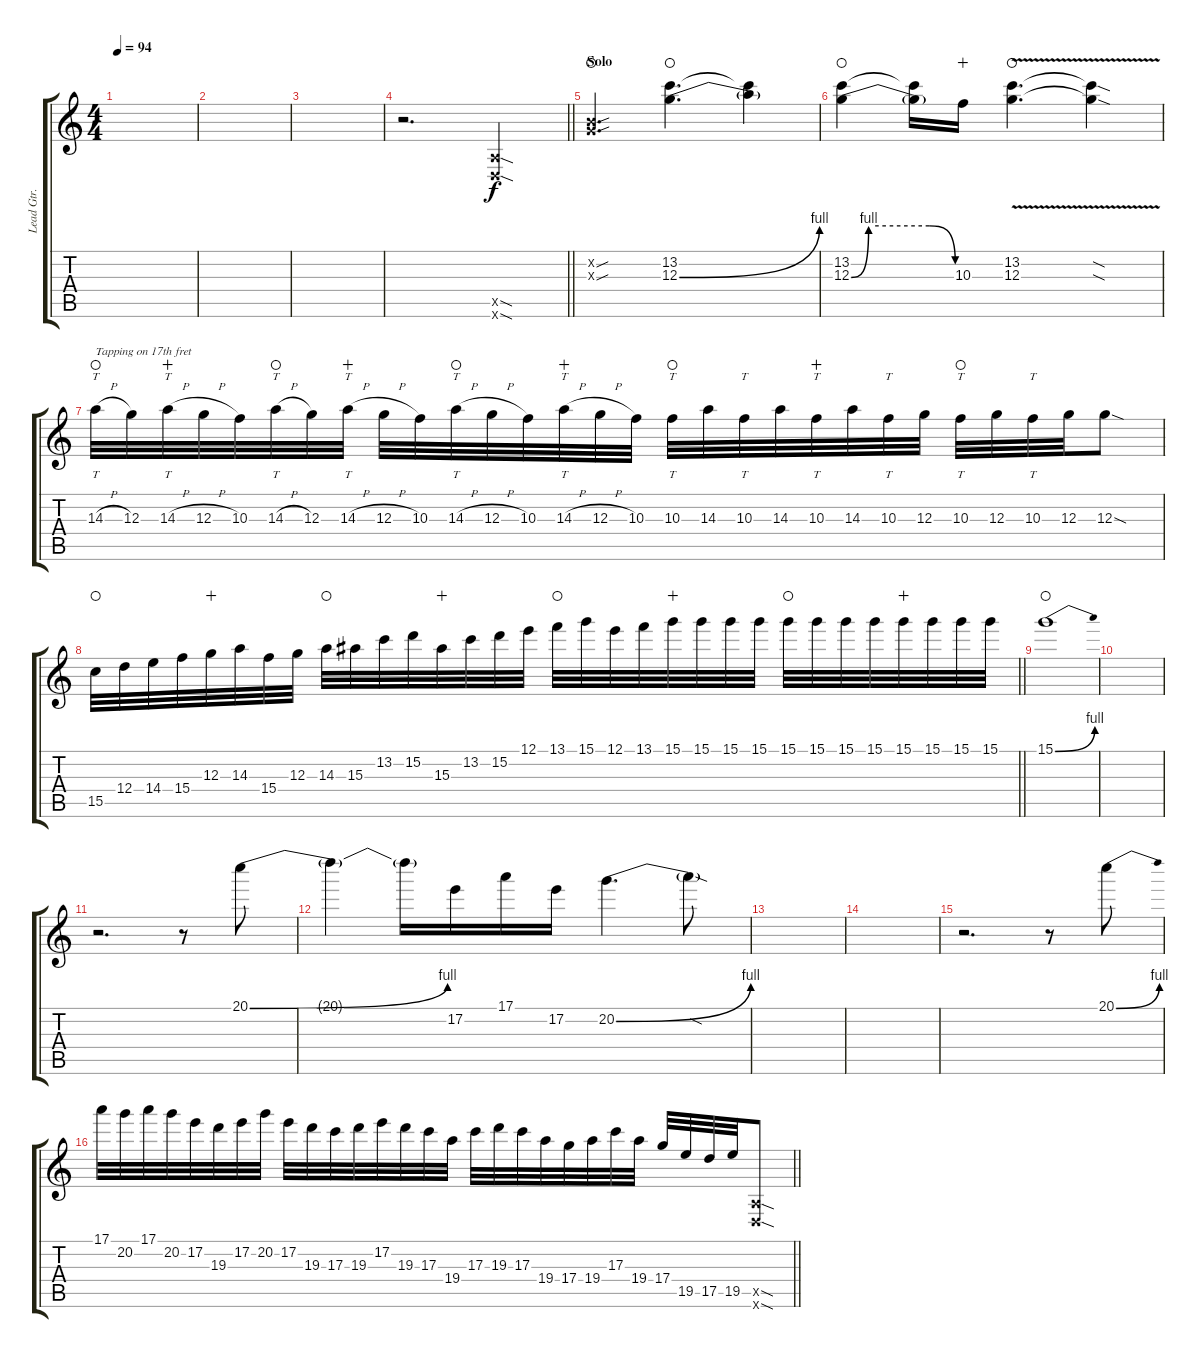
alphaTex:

\track ("Lead Gtr." "Lead Gtr.") {instrument distortionguitar}
\staff {score tabs}
\tuning (E4 B3 G3 D3 A2 D2) {hide}
\ts (4 4)
\tempo 94
\clef g2
\ks c
|
|
|
\barLineRight lightlight
r.2{d} (0.5{sod x} 0.6{sod x}).4 |
\section ("" "Solo")
(0.2{sou x} 0.3{sou x}).4{d waho} (13.2 12.3{be (bend 0 0 60 4)}).4{d waho} (13.2{t} 12.3{t}).4 |
(13.2 12.3{be (custom 0 0 10 4 20 4 45 4 60 0)}).4{waho} (13.2{t} 12.3{t}).16 10.3.16{wahc} (13.2 12.3{v}).4{d waho} (13.2{sod t} 12.3{sod t}).4 |
14.3{h}.32{tt txt "Tapping on 17th fret" waho} 12.3.32 14.3{h}.32{tt wahc} 12.3{h}.32 10.3.32 14.3{h}.32{tt waho} 12.3.32 14.3{h}.32{tt wahc} 12.3{h}.32 10.3.32 14.3{h}.32{tt waho} 12.3{h}.32 10.3.32 14.3{h}.32{tt wahc} 12.3{h}.32 10.3.32 10.3.32{tt waho} 14.3.32 10.3.32{tt} 14.3.32 10.3.32{tt wahc} 14.3.32 10.3.32{tt} 12.3.32 10.3.32{tt waho} 12.3.32 10.3.32{tt} 12.3.32 12.3{sod}.8 |
\barLineRight lightlight
15.5.32{waho} 12.4.32 14.4.32 15.4.32 12.3.32{wahc} 14.3.32 15.4.32 12.3.32 14.3.32{waho} 15.3.32 13.2.32 15.2.32 15.3.32{wahc} 13.2.32 15.2.32 12.1.32 13.1.32{waho} 15.1.32 12.1.32 13.1.32 15.1.32{wahc} 15.1.32 15.1.32 15.1.32 15.1.32{waho} 15.1.32 15.1.32 15.1.32 15.1.32{wahc} 15.1.32 15.1.32 15.1.32 |
\section ("" "")
15.1{be (bend 0 0 60 4)}.1{waho} |
|
r.2{d volume 14} r.8 20.1{be (bend 0 0 60 4)}.8 |
20.1{t}.4 20.1{t}.16 17.2.16 17.1.16 17.2.16 20.2{be (bend 0 0 60 4)}.4{d} 20.2{sod t}.8 |
|
|
r.2{d} r.8 20.1{be (bend 0 0 60 4)}.8 |
\barLineRight lightlight
17.1.32 20.2.32 17.1.32 20.2.32 17.2.32 19.3.32 17.2.32 20.2.32 17.2.32 19.3.32 17.3.32 19.3.32 17.2.32 19.3.32 17.3.32 19.4.32 17.3.32 19.3.32 17.3.32 19.4.32 17.4.32 19.4.32 17.3.32 19.4.32 17.4.32 19.5.32 17.5.32 19.5.32 (0.5{sod x} 0.6{sod x}).8
